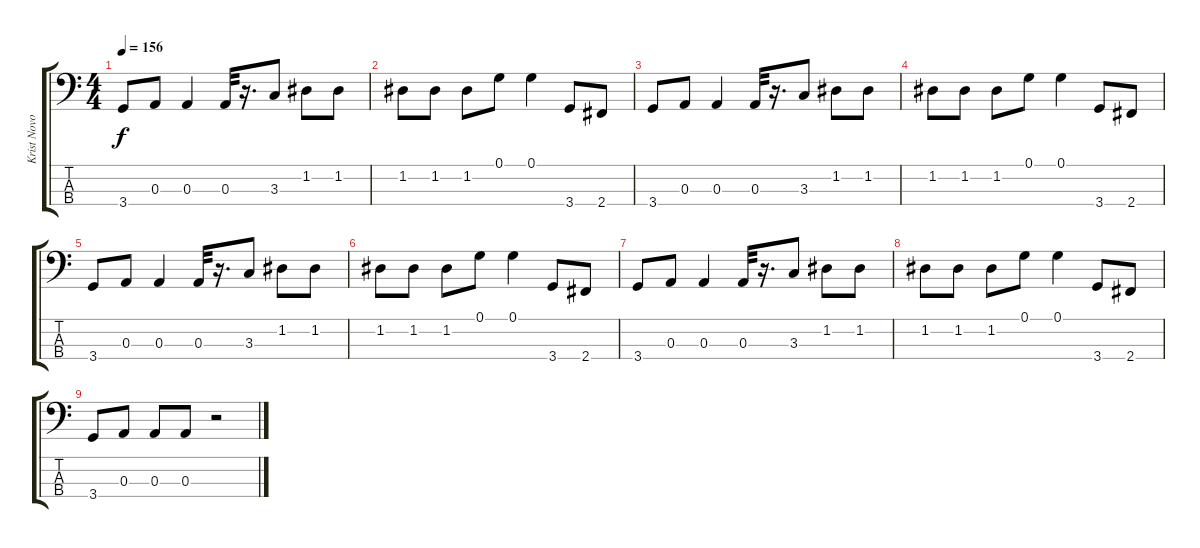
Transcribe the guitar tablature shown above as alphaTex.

\track ("Krist Novoselic" "Krist Novo") {instrument slapbass1}
\staff {score tabs}
\tuning (G2 D2 A1 E1) {hide}
\ts (4 4)
\tempo 156
\clef f4
\ks c
3.4.8{dy f} 0.3.8 0.3.4 0.3.32 r.16{d} 3.3.8 1.2.8 1.2.8 |
1.2.8 1.2.8 1.2.8 0.1.8 0.1.4 3.4.8 2.4.8 |
3.4.8 0.3.8 0.3.4 0.3.32 r.16{d} 3.3.8 1.2.8 1.2.8 |
1.2.8 1.2.8 1.2.8 0.1.8 0.1.4 3.4.8 2.4.8 |
3.4.8 0.3.8 0.3.4 0.3.32 r.16{d} 3.3.8 1.2.8 1.2.8 |
1.2.8 1.2.8 1.2.8 0.1.8 0.1.4 3.4.8 2.4.8 |
3.4.8 0.3.8 0.3.4 0.3.32 r.16{d} 3.3.8 1.2.8 1.2.8 |
1.2.8 1.2.8 1.2.8 0.1.8 0.1.4 3.4.8 2.4.8 |
3.4.8 0.3.8 0.3.8 0.3.8 r.2
